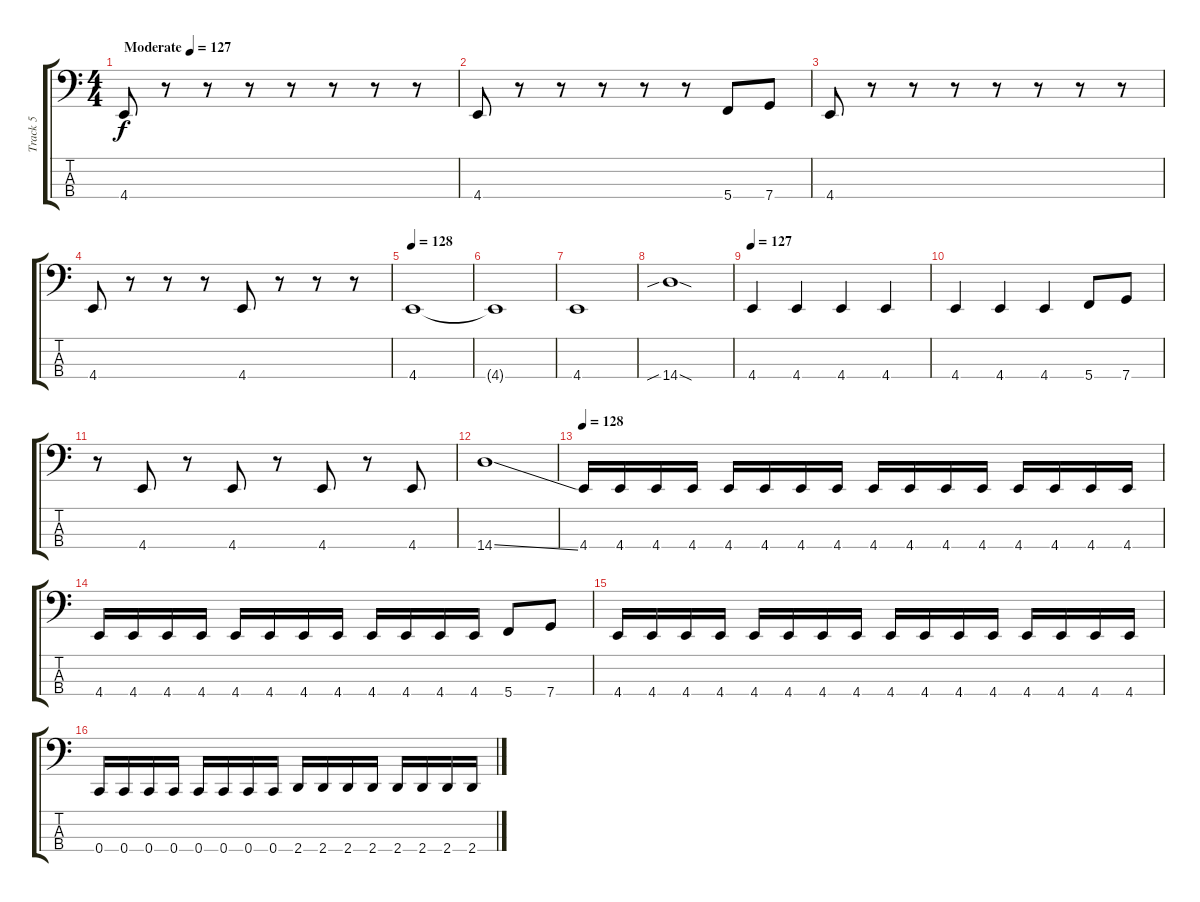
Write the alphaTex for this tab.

\track ("Track 5" "Track 5") {instrument electricbasspick}
\staff {score tabs}
\tuning (F2 C2 G1 C1) {hide}
\ts (4 4)
\tempo (127 "Moderate")
\clef f4
\ks c
4.4.8{dy f instrument electricbasspick} r.8 r.8 r.8 r.8 r.8 r.8 r.8 |
4.4.8 r.8 r.8 r.8 r.8 r.8 5.4.8 7.4.8 |
4.4.8 r.8 r.8 r.8 r.8 r.8 r.8 r.8 |
4.4.8 r.8 r.8 r.8 4.4.8 r.8 r.8 r.8 |
\tempo 128
4.4.1 |
4.4{t}.1 |
4.4.1 |
14.4{sib sod}.1 |
\tempo 127
4.4.4 4.4.4 4.4.4 4.4.4 |
4.4.4 4.4.4 4.4.4 5.4.8 7.4.8 |
r.8 4.4.8 r.8 4.4.8 r.8 4.4.8 r.8 4.4.8 |
14.4{ss}.1 |
\tempo 128
4.4.16 4.4.16 4.4.16 4.4.16 4.4.16 4.4.16 4.4.16 4.4.16 4.4.16 4.4.16 4.4.16 4.4.16 4.4.16 4.4.16 4.4.16 4.4.16 |
4.4.16 4.4.16 4.4.16 4.4.16 4.4.16 4.4.16 4.4.16 4.4.16 4.4.16 4.4.16 4.4.16 4.4.16 5.4.8 7.4.8 |
4.4.16 4.4.16 4.4.16 4.4.16 4.4.16 4.4.16 4.4.16 4.4.16 4.4.16 4.4.16 4.4.16 4.4.16 4.4.16 4.4.16 4.4.16 4.4.16 |
0.4.16 0.4.16 0.4.16 0.4.16 0.4.16 0.4.16 0.4.16 0.4.16 2.4.16 2.4.16 2.4.16 2.4.16 2.4.16 2.4.16 2.4.16 2.4.16
